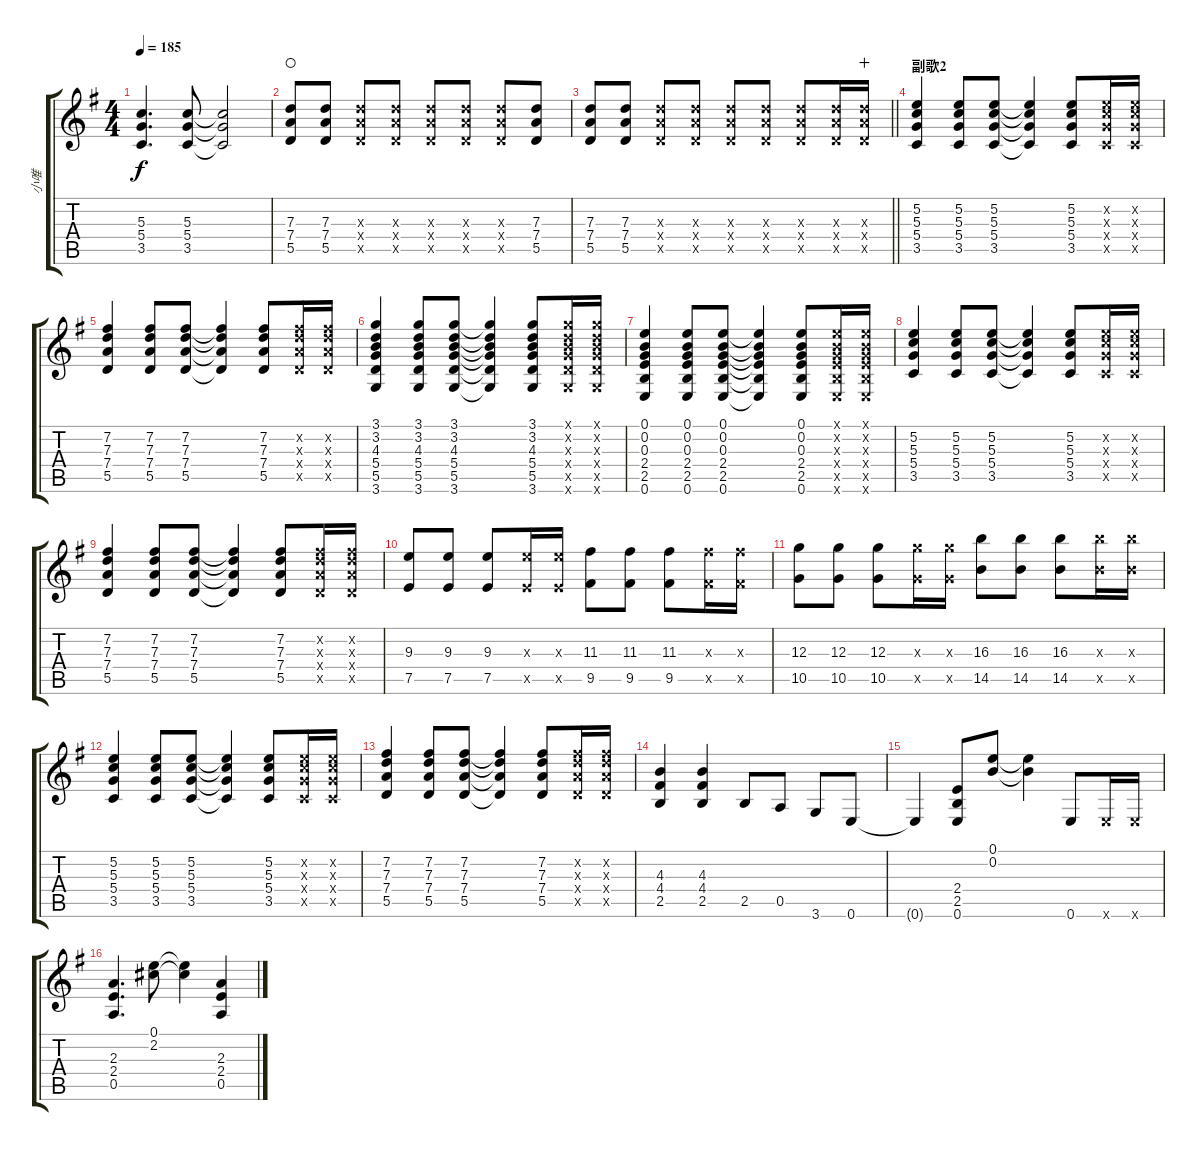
\track ("小唯" "小唯") {instrument overdrivenguitar}
\staff {score tabs}
\tuning (E4 B3 G3 D3 A2 E2) {hide}
\ts (4 4)
\tempo 185
\clef g2
\ks g
(5.3 5.4 3.5).4{d dy f} (5.3 5.4 3.5).8 (5.3{t} 5.4{t} 3.5{t}).2 |
(7.3 7.4 5.5).8{waho} (7.3 7.4 5.5).8 (7.3{x} 7.4{x} 5.5{x}).8 (7.3{x} 7.4{x} 5.5{x}).8 (7.3{x} 7.4{x} 5.5{x}).8 (7.3{x} 7.4{x} 5.5{x}).8 (7.3{x} 7.4{x} 5.5{x}).8 (7.3 7.4 5.5).8 |
\barLineRight lightlight
(7.3 7.4 5.5).8 (7.3 7.4 5.5).8 (7.3{x} 7.4{x} 5.5{x}).8 (7.3{x} 7.4{x} 5.5{x}).8 (7.3{x} 7.4{x} 5.5{x}).8 (7.3{x} 7.4{x} 5.5{x}).8 (7.3{x} 7.4{x} 5.5{x}).8 (7.3{x} 7.4{x} 5.5{x}).16 (7.3{x} 7.4{x} 5.5{x}).16{wahc} |
\section ("" "副歌2")
(5.2 5.3 5.4 3.5).4 (5.2 5.3 5.4 3.5).8 (5.2 5.3 5.4 3.5).8 (5.2{t} 5.3{t} 5.4{t} 3.5{t}).4 (5.2 5.3 5.4 3.5).8 (5.2{x} 5.3{x} 5.4{x} 3.5{x}).16 (5.2{x} 5.3{x} 5.4{x} 3.5{x}).16 |
(7.2 7.3 7.4 5.5).4 (7.2 7.3 7.4 5.5).8 (7.2 7.3 7.4 5.5).8 (7.2{t} 7.3{t} 7.4{t} 5.5{t}).4 (7.2 7.3 7.4 5.5).8 (7.2{x} 7.3{x} 7.4{x} 5.5{x}).16 (7.2{x} 7.3{x} 7.4{x} 5.5{x}).16 |
(3.1 3.2 4.3 5.4 5.5 3.6).4 (3.1 3.2 4.3 5.4 5.5 3.6).8 (3.1 3.2 4.3 5.4 5.5 3.6).8 (3.1{t} 3.2{t} 4.3{t} 5.4{t} 5.5{t} 3.6{t}).4 (3.1 3.2 4.3 5.4 5.5 3.6).8 (3.1{x} 3.2{x} 4.3{x} 5.4{x} 5.5{x} 3.6{x}).16 (3.1{x} 3.2{x} 4.3{x} 5.4{x} 5.5{x} 3.6{x}).16 |
(0.1 0.2 0.3 2.4 2.5 0.6).4 (0.1 0.2 0.3 2.4 2.5 0.6).8 (0.1 0.2 0.3 2.4 2.5 0.6).8 (0.1{t} 0.2{t} 0.3{t} 2.4{t} 2.5{t} 0.6{t}).4 (0.1 0.2 0.3 2.4 2.5 0.6).8 (0.1{x} 0.2{x} 0.3{x} 2.4{x} 2.5{x} 0.6{x}).16 (0.1{x} 0.2{x} 0.3{x} 2.4{x} 2.5{x} 0.6{x}).16 |
(5.2 5.3 5.4 3.5).4 (5.2 5.3 5.4 3.5).8 (5.2 5.3 5.4 3.5).8 (5.2{t} 5.3{t} 5.4{t} 3.5{t}).4 (5.2 5.3 5.4 3.5).8 (5.2{x} 5.3{x} 5.4{x} 3.5{x}).16 (5.2{x} 5.3{x} 5.4{x} 3.5{x}).16 |
(7.2 7.3 7.4 5.5).4 (7.2 7.3 7.4 5.5).8 (7.2 7.3 7.4 5.5).8 (7.2{t} 7.3{t} 7.4{t} 5.5{t}).4 (7.2 7.3 7.4 5.5).8 (7.2{x} 7.3{x} 7.4{x} 5.5{x}).16 (7.2{x} 7.3{x} 7.4{x} 5.5{x}).16 |
(9.3 7.5).8 (9.3 7.5).8 (9.3 7.5).8 (9.3{x} 7.5{x}).16 (9.3{x} 7.5{x}).16 (11.3 9.5).8 (11.3 9.5).8 (11.3 9.5).8 (11.3{x} 9.5{x}).16 (11.3{x} 9.5{x}).16 |
(12.3 10.5).8 (12.3 10.5).8 (12.3 10.5).8 (12.3{x} 10.5{x}).16 (12.3{x} 10.5{x}).16 (16.3 14.5).8 (16.3 14.5).8 (16.3 14.5).8 (16.3{x} 14.5{x}).16 (16.3{x} 14.5{x}).16 |
(5.2 5.3 5.4 3.5).4 (5.2 5.3 5.4 3.5).8 (5.2 5.3 5.4 3.5).8 (5.2{t} 5.3{t} 5.4{t} 3.5{t}).4 (5.2 5.3 5.4 3.5).8 (5.2{x} 5.3{x} 5.4{x} 3.5{x}).16 (5.2{x} 5.3{x} 5.4{x} 3.5{x}).16 |
(7.2 7.3 7.4 5.5).4 (7.2 7.3 7.4 5.5).8 (7.2 7.3 7.4 5.5).8 (7.2{t} 7.3{t} 7.4{t} 5.5{t}).4 (7.2 7.3 7.4 5.5).8 (7.2{x} 7.3{x} 7.4{x} 5.5{x}).16 (7.2{x} 7.3{x} 7.4{x} 5.5{x}).16 |
(4.3 4.4 2.5).4 (4.3 4.4 2.5).4 2.5.8 0.5.8 3.6.8 0.6.8 |
0.6{t}.4 (2.4 2.5 0.6).8 (0.1 0.2).8 (0.1{t} 0.2{t}).4 0.6.8 0.6{x}.16 0.6{x}.16 |
(2.3 2.4 0.5).4{d} (0.1 2.2).8 (0.1{t} 2.2{t}).4 (2.3 2.4 0.5).4
